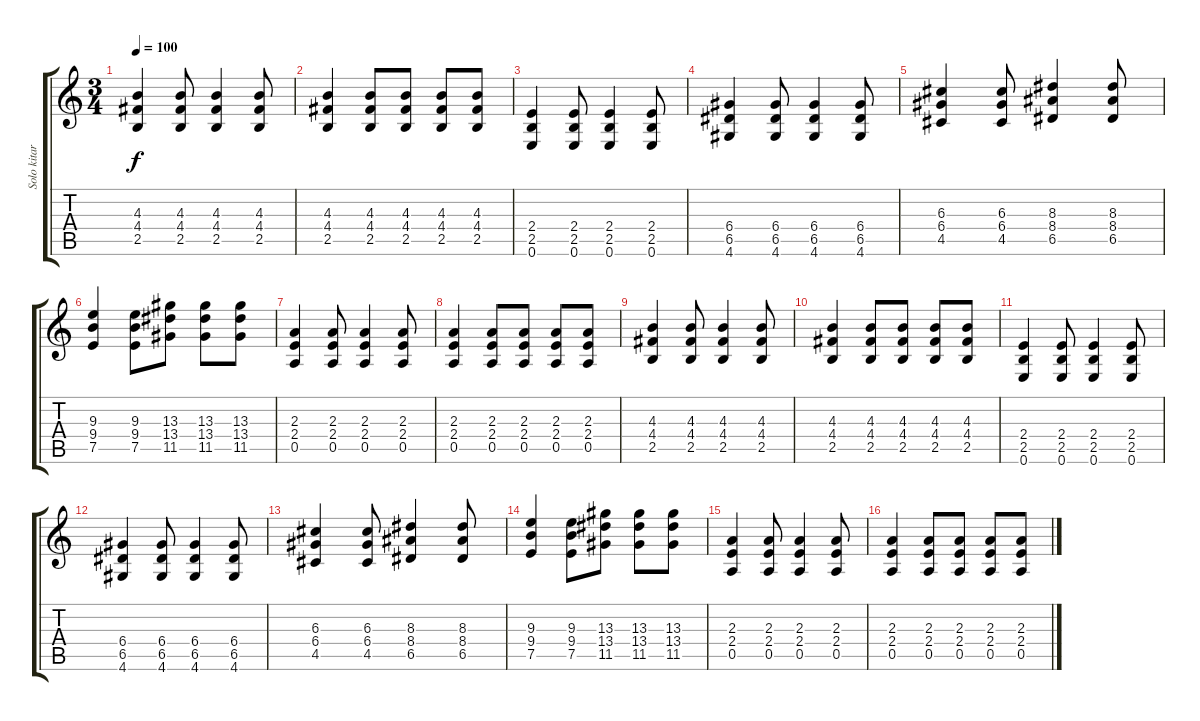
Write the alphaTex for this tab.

\track ("Solo kitara" "Solo kitar") {instrument electricguitarclean}
\staff {score tabs}
\tuning (E4 B3 G3 D3 A2 E2) {hide}
\ts (3 4)
\tempo 100
\clef g2
\ks c
(4.3 4.4 2.5).4{dy f} (4.3 4.4 2.5).8 (4.3 4.4 2.5).4 (4.3 4.4 2.5).8 |
(4.3 4.4 2.5).4 (4.3 4.4 2.5).8 (4.3 4.4 2.5).8 (4.3 4.4 2.5).8 (4.3 4.4 2.5).8 |
(2.4 2.5 0.6).4 (2.4 2.5 0.6).8 (2.4 2.5 0.6).4 (2.4 2.5 0.6).8 |
(6.4 6.5 4.6).4 (6.4 6.5 4.6).8 (6.4 6.5 4.6).4 (6.4 6.5 4.6).8 |
(6.3 6.4 4.5).4 (6.3 6.4 4.5).8 (8.3 8.4 6.5).4 (8.3 8.4 6.5).8 |
(9.3 9.4 7.5).4 (9.3 9.4 7.5).8 (13.3 13.4 11.5).8 (13.3 13.4 11.5).8 (13.3 13.4 11.5).8 |
(2.3 2.4 0.5).4 (2.3 2.4 0.5).8 (2.3 2.4 0.5).4 (2.3 2.4 0.5).8 |
(2.3 2.4 0.5).4 (2.3 2.4 0.5).8 (2.3 2.4 0.5).8 (2.3 2.4 0.5).8 (2.3 2.4 0.5).8 |
(4.3 4.4 2.5).4 (4.3 4.4 2.5).8 (4.3 4.4 2.5).4 (4.3 4.4 2.5).8 |
(4.3 4.4 2.5).4 (4.3 4.4 2.5).8 (4.3 4.4 2.5).8 (4.3 4.4 2.5).8 (4.3 4.4 2.5).8 |
(2.4 2.5 0.6).4 (2.4 2.5 0.6).8 (2.4 2.5 0.6).4 (2.4 2.5 0.6).8 |
(6.4 6.5 4.6).4 (6.4 6.5 4.6).8 (6.4 6.5 4.6).4 (6.4 6.5 4.6).8 |
(6.3 6.4 4.5).4 (6.3 6.4 4.5).8 (8.3 8.4 6.5).4 (8.3 8.4 6.5).8 |
(9.3 9.4 7.5).4 (9.3 9.4 7.5).8 (13.3 13.4 11.5).8 (13.3 13.4 11.5).8 (13.3 13.4 11.5).8 |
(2.3 2.4 0.5).4 (2.3 2.4 0.5).8 (2.3 2.4 0.5).4 (2.3 2.4 0.5).8 |
(2.3 2.4 0.5).4 (2.3 2.4 0.5).8 (2.3 2.4 0.5).8 (2.3 2.4 0.5).8 (2.3 2.4 0.5).8
